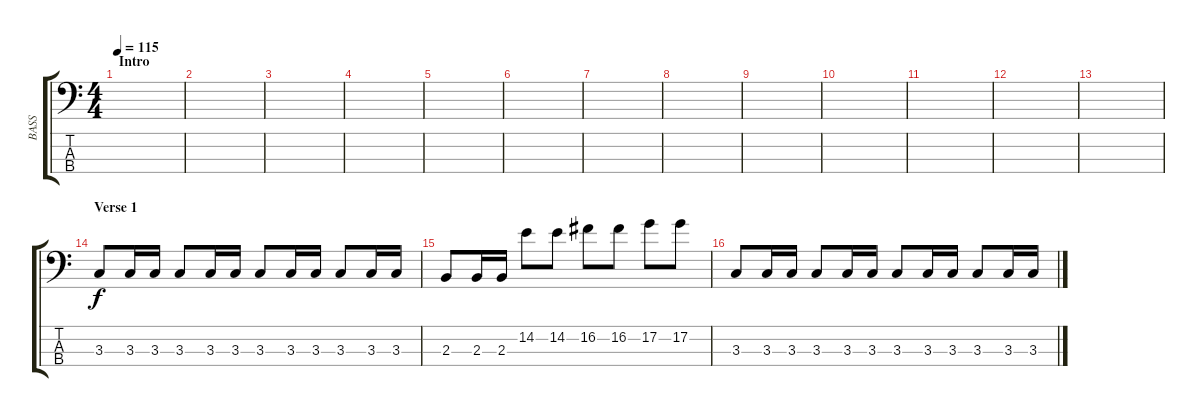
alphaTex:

\track ("BASS" "BASS") {instrument electricbassfinger}
\staff {score tabs}
\tuning (G2 D2 A1 E1) {hide}
\ts (4 4)
\section ("" "Intro")
\tempo 115
\clef f4
\ks c
|
|
|
|
|
|
|
|
|
|
|
|
|
\section ("" "Verse 1")
3.3.8 3.3.16 3.3.16 3.3.8 3.3.16 3.3.16 3.3.8 3.3.16 3.3.16 3.3.8 3.3.16 3.3.16 |
2.3.8 2.3.16 2.3.16 14.2.8 14.2.8 16.2.8 16.2.8 17.2.8 17.2.8 |
3.3.8 3.3.16 3.3.16 3.3.8 3.3.16 3.3.16 3.3.8 3.3.16 3.3.16 3.3.8 3.3.16 3.3.16
